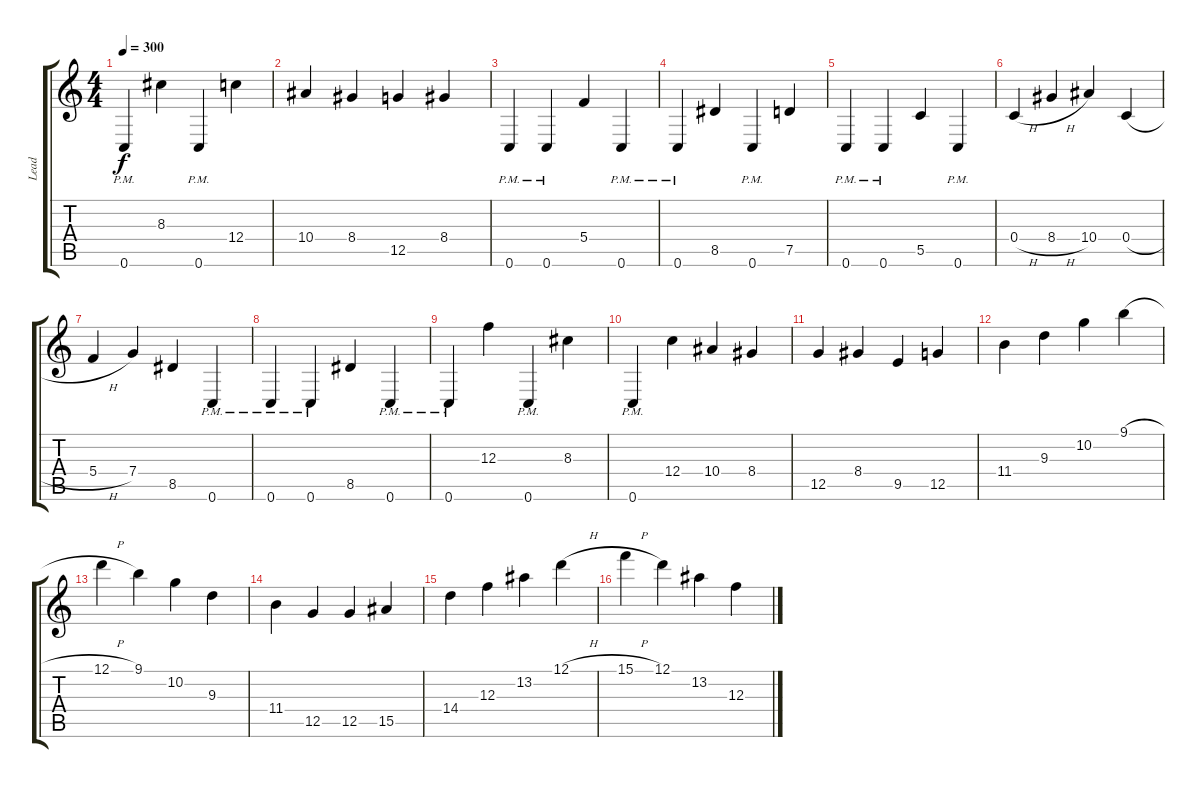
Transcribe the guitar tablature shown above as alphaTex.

\track ("Lead" "Lead") {instrument overdrivenguitar}
\staff {score tabs}
\tuning (D4 A3 F3 C3 G2 C2) {hide}
\ts (4 4)
\tempo 300
\clef g2
\ks c
0.6{pm}.4{dy f} 8.3.4 0.6{pm}.4 12.4.4 |
10.4.4 8.4.4 12.5.4 8.4.4 |
0.6{pm}.4 0.6{pm}.4 5.4.4 0.6{pm}.4 |
0.6{pm}.4 8.5.4 0.6{pm}.4 7.5.4 |
0.6{pm}.4 0.6{pm}.4 5.5.4 0.6{pm}.4 |
0.4{h}.4 8.4{h}.4 10.4.4 0.4{h}.4 |
5.4{h}.4 7.4.4 8.5.4 0.6{pm}.4 |
0.6{pm}.4 0.6{pm}.4 8.5.4 0.6{pm}.4 |
0.6{pm}.4 12.3.4 0.6{pm}.4 8.3.4 |
0.6{pm}.4 12.4.4 10.4.4 8.4.4 |
12.5.4 8.4.4 9.5.4 12.5.4 |
11.4.4 9.3.4 10.2.4 9.1{h}.4 |
12.1{h}.4 9.1.4 10.2.4 9.3.4 |
11.4.4 12.5.4 12.5.4 15.5.4 |
14.4.4 12.3.4 13.2.4 12.1{h}.4 |
15.1{h}.4 12.1.4 13.2.4 12.3.4
